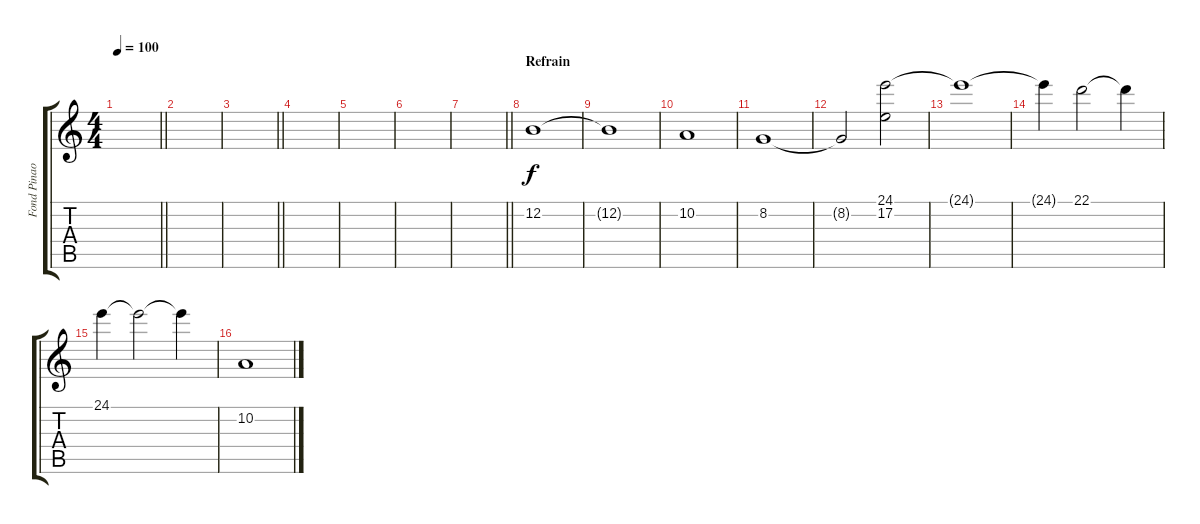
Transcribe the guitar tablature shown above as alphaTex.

\track ("Fond Pinao" "Fond Pinao") {instrument stringensemble2}
\staff {score tabs}
\tuning (E4 B3 G3 D3 A2 E2) {hide}
\ts (4 4)
\tempo 100
\clef g2
\barLineRight lightlight
\ks c
|
|
\barLineRight lightlight
|
|
|
|
\barLineRight lightlight
|
\section ("" "Refrain ")
12.2.1 |
12.2{t}.1 |
10.2.1 |
8.2.1 |
8.2{t}.2 (24.1 17.2).2 |
24.1{t}.1 |
24.1{t}.4 22.1.2 22.1{t}.4 |
24.1.4 24.1{t}.2 24.1{t}.4 |
10.2.1
